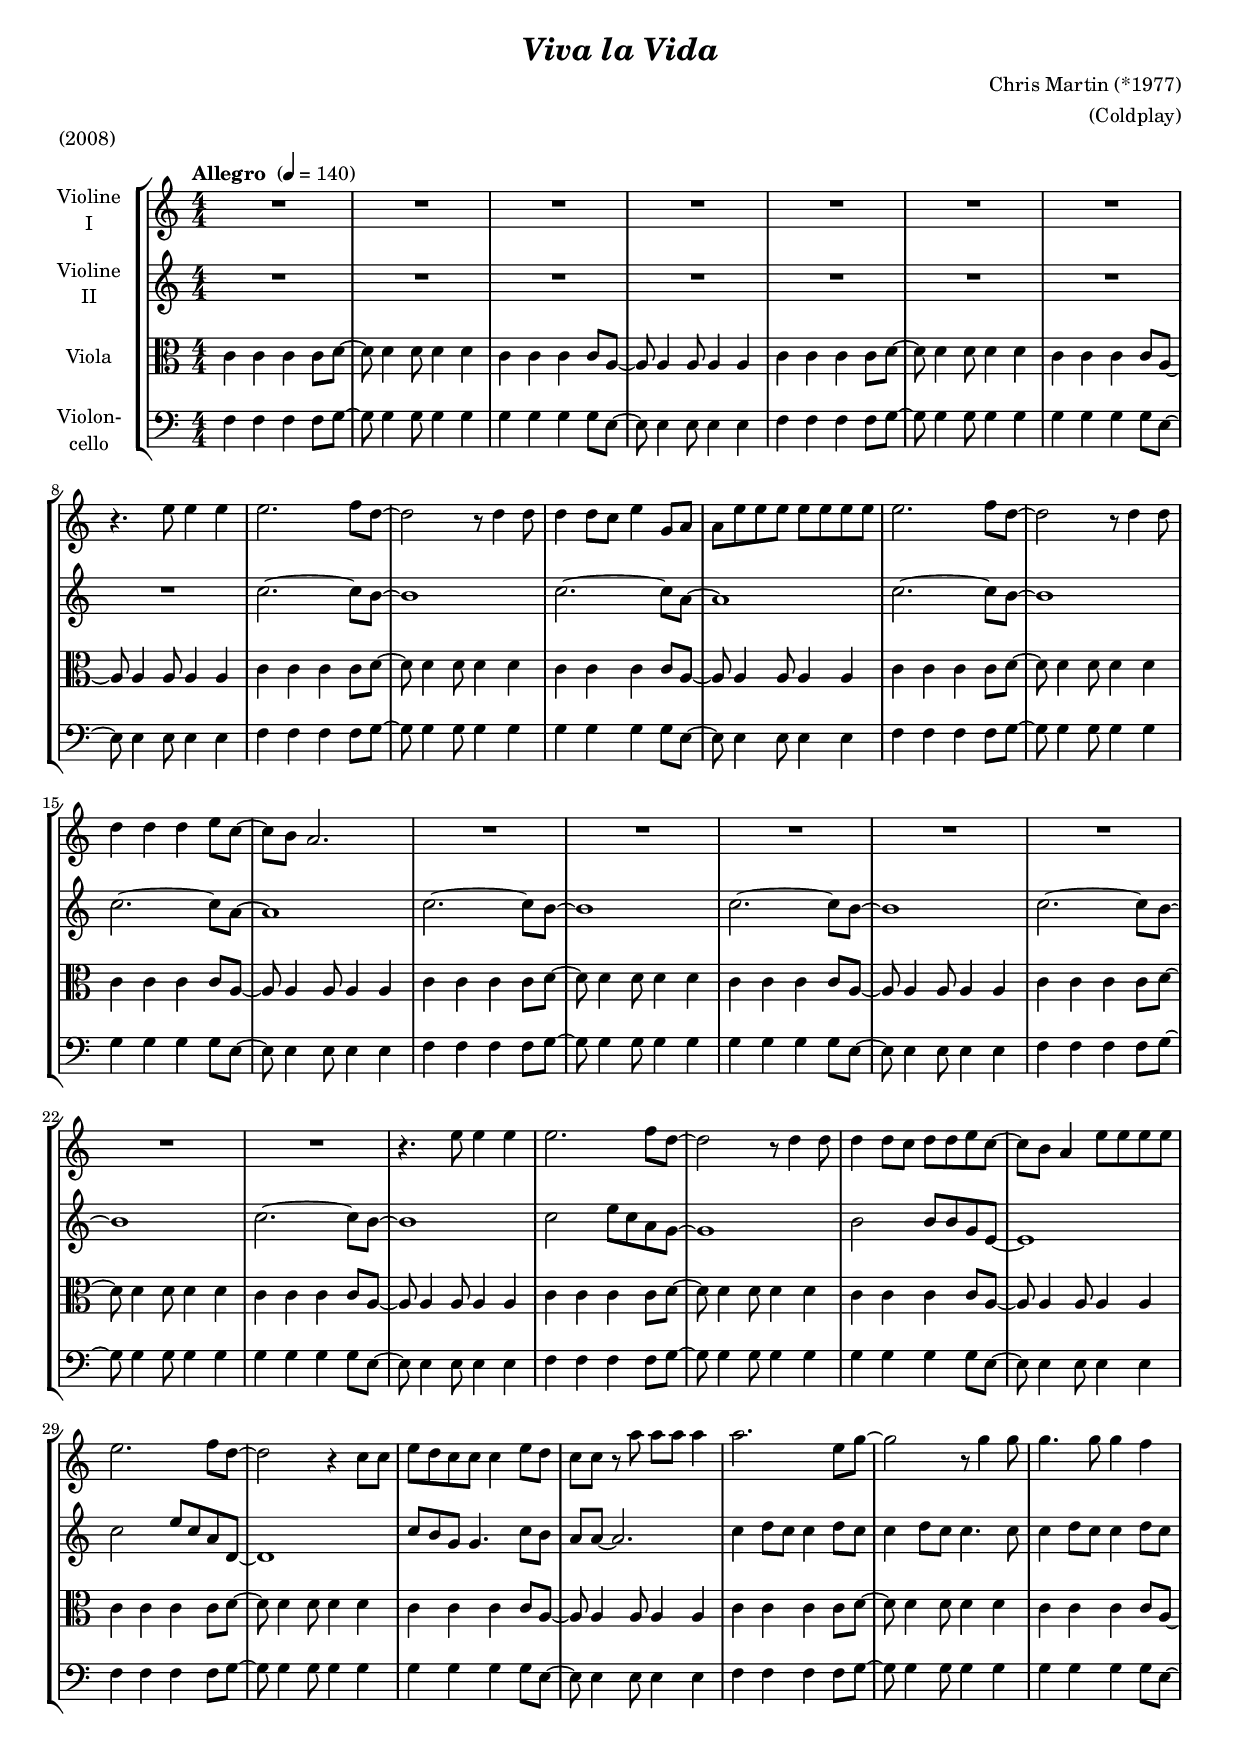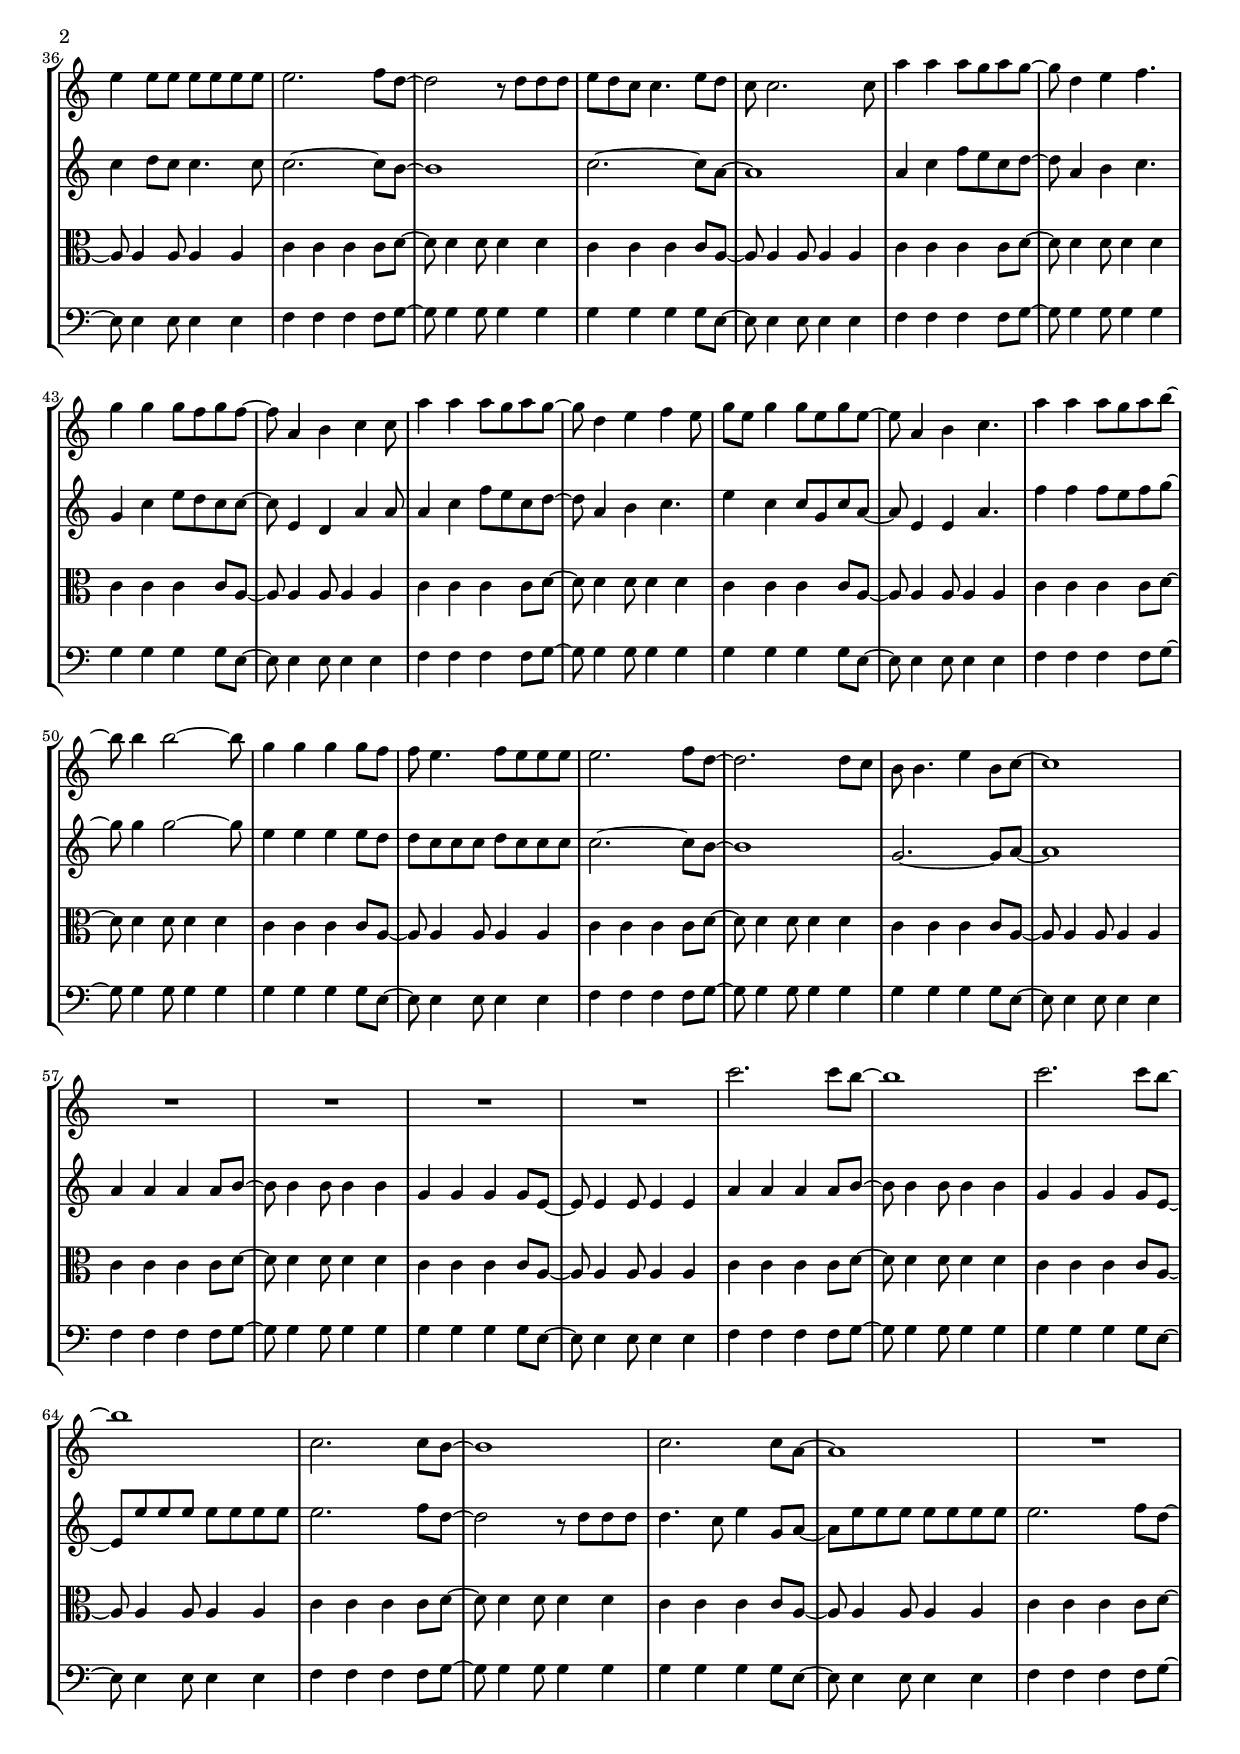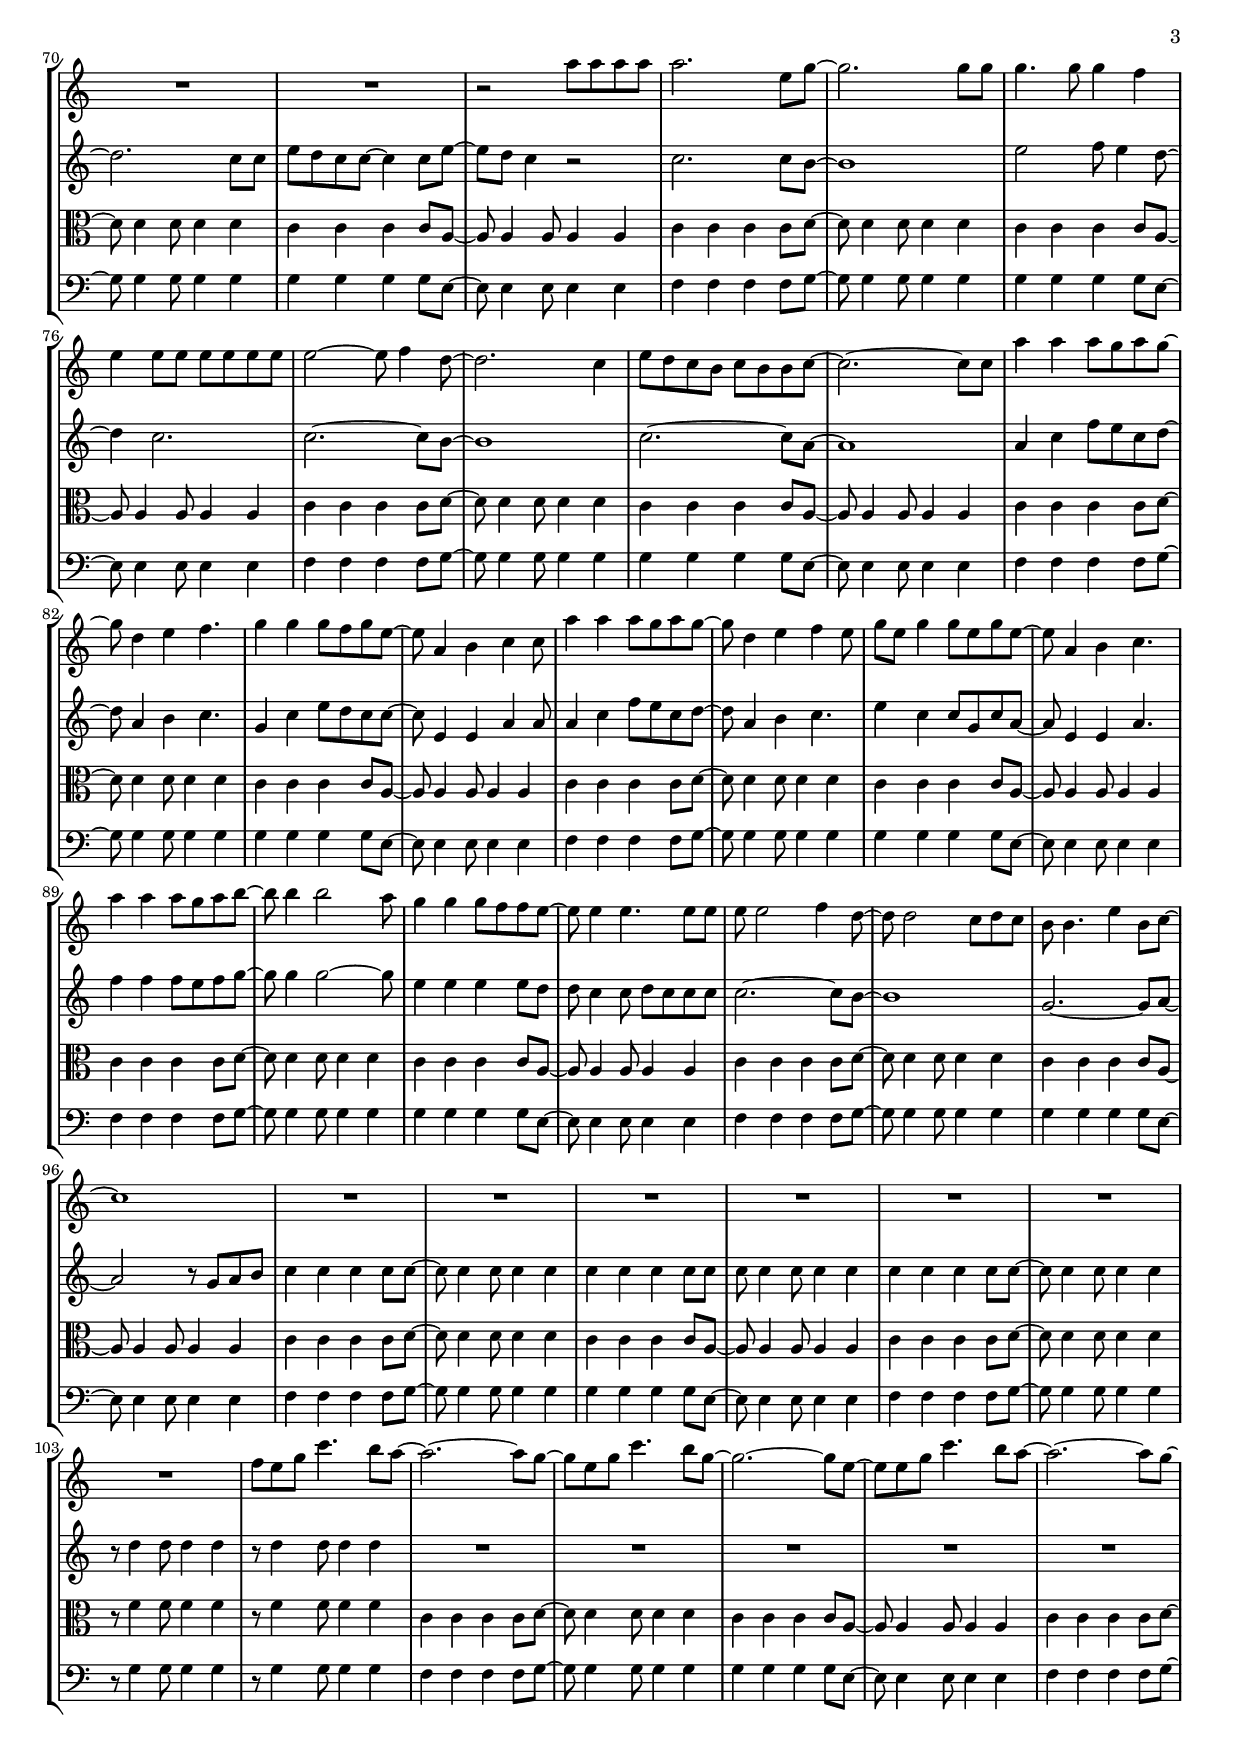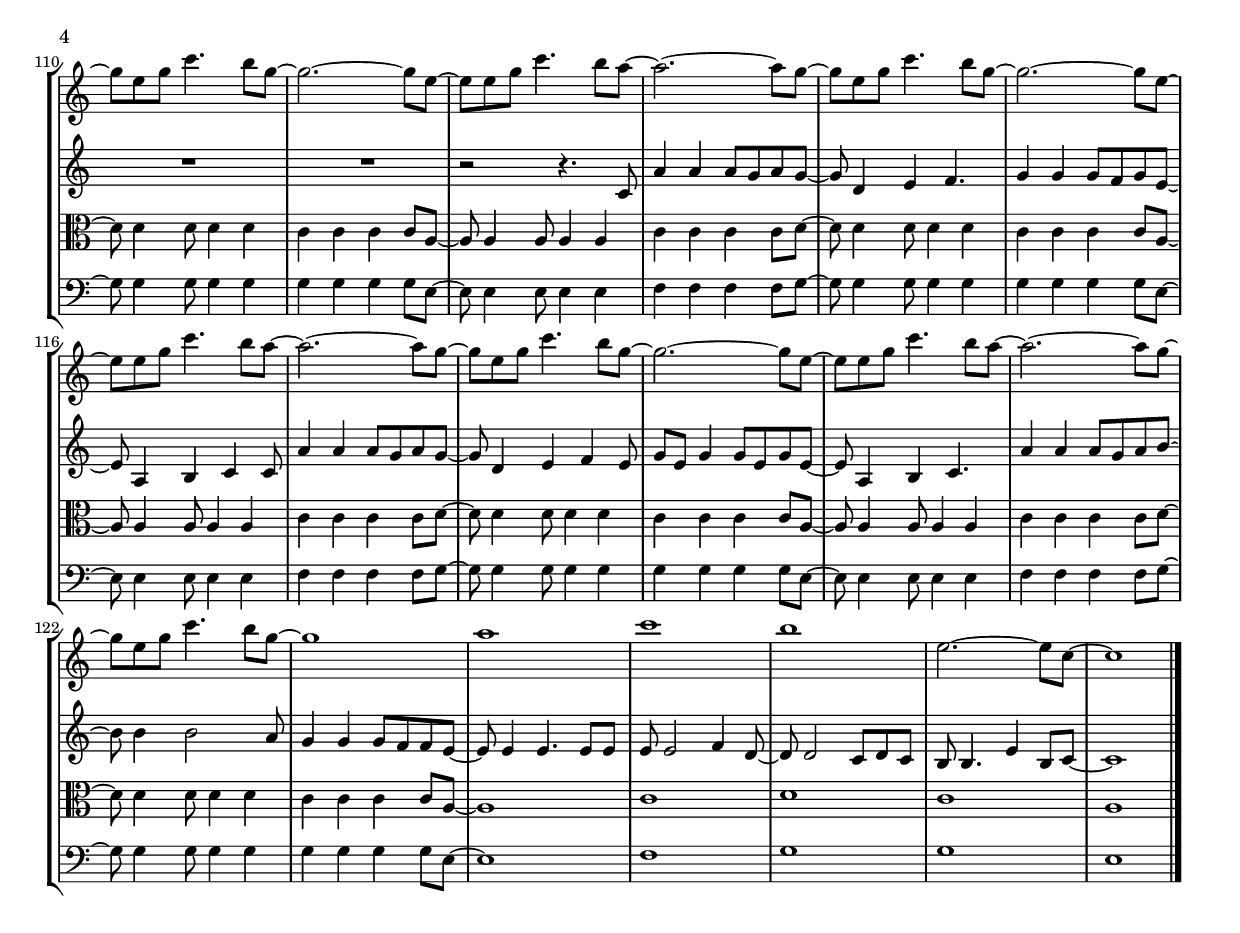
\version "2.14.2"
\include "deutsch.ly"

#(set-global-staff-size 17.1)

\header {
  title     = \markup \bold \italic "Viva la Vida"
  composer  = "Chris Martin (*1977)"
  arranger  = "(Coldplay)"
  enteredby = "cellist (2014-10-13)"
  piece     = "(2008)"
}

voiceconsts = {
  \key c \major
  \time 4/4
  \tempo "Allegro " 4=140
  \numericTimeSignature
  \compressFullBarRests
}

mihi = "clarinet"
mist = "string ensemble 1"
milo = "drawbar organ"
%milo = "trombone"
mikl = "acoustic grand"

arco = \markup \bold \italic "arco"
pizz = \markup \bold \italic "pizz."
simi = \markup \italic "simile"

va = \relative c'' {
   \voiceconsts

   R1*7
   r4. e8 e4 e
   e2. f8 d~
   d2 r8 d4 d8
   d4 d8 c e4 g,8 a
   a e' e e e e e e

   e2. f8 d~
   d2 r8 d4 d8
   d4 d d e8 c~
   c h a2.
   R1*7
   r4. e'8 e4 e
   e2. f8 d~
   d2 r8 d4 d8
   d4 d8 c d d e c~

   c h a4 e'8 e e e
   e2. f8 d~
   d2 r4 c8 c
   e d c c c4 e8 d
   c c r a' a a a4
   a2. e8 g~
   g2 r8 g4 g8
   g4. g8 g4 f

   e e8 e e e e e
   e2. f8 d~
   d2 r8 d d d
   e d c c4. e8 d
   c c2. c8
   a'4 a a8 g a g~
   g d4 e f4.

   g4 g g8 f g f~
   f a,4 h c c8
   a'4 a a8 g a g~
   g d4 e f e8
   g e g4 g8 e g e~
   e a,4 h c4.
   a'4 a a8 g a h~

   h h4 h2~ h8
   g4 g g g8 f
   f e4. f8 e e e
   e2. f8 d~
   d2. d8 c
   h h4. e4 h8 c~
   c1
   R1*4
   c'2. c8 h~
   h1

   c2. c8 h~
   h1
   c,2. c8 h~
   h1
   c2. c8 a~
   a1
   R1*3
   r2 a'8 a a a
   a2. e8 g~
   g2. g8 g
   g4. g8 g4 f

   e e8 e e e e e
   e2~ e8 f4 d8~
   d2. c4
   e8 d c h c h h c~
   c2.~ c8 c
   a'4 a a8 g a g~
   g d4 e f4.

   g4 g g8 f g e~
   e a,4 h c c8
   a'4 a a8 g a g~
   g d4 e f e8
   g e g4 g8 e g e~
   e a,4 h c4.
   a'4 a a8 g a h~

   h h4 h2 a8
   g4 g g8 f f e~
   e e4 e4. e8 e
   e e2 f4 d8~
   d d2 c8 d c
   h h4. e4 h8 c~
   c1
   R1*7

   f8 e g c4. h8 a~
   a2.~ a8 g~
   g e g c4. h8 g~
   g2.~ g8 e~
   e e g c4. h8 a~
   a2.~ a8 g~
   g e g c4. h8 g~
   g2.~ g8 e~

   e e g c4. h8 a~
   a2.~ a8 g~
   g e g c4. h8 g~
   g2.~ g8 e~
   e e g c4. h8 a~
   a2.~ a8 g~
   g e g c4. h8 g~
   g2.~ g8 e~

   e e g c4. h8 a~
   a2.~ a8 g~
   g e g c4. h8 g~
   g1
   a
   c
   h
   e,2.~ e8 c~
   c1 \bar "|."
}

vb = \relative c'' {
   \voiceconsts

   R1*8
   c2.~ c8 h~
   h1
   c2.~ c8 a~
   a1
   c2.~ c8 h~
   h1
   c2.~ c8 a~
   a1
   
   c2.~ c8 h~
   h1
   c2.~ c8 h~
   h1
   c2.~ c8 h~
   h1
   c2.~ c8 h~
   h1
   c2 e8 c a g~
   g1
   h2 h8 h g e~
   e1

   c'2 e8 c a d,~
   d1
   c'8 h g g4. c8 h
   a a~ a2.
   c4 d8 c c4 d8 c
   c4 d8 c c4. c8
   c4 d8 c c4 d8 c
   c4 d8 c c4. c8

   c2.~ c8 h~
   h1
   c2.~ c8 a~
   a1
   a4 c f8 e c d~
   d a4 h c4.
   g4 c e8 d c c~
   c e,4 d a' a8
   a4 c f8 e c d~

   d a4 h c4.
   e4 c4 c8 g c a~
   a e4 e a4.
   f'4 f f8 e f g~
   g g4 g2~ g8
   e4 e e e8 d
   d c c c d c c c

   c2.~ c8 h~
   h1
   g2.~ g8 a~
   a1
   a4 a a a8 h~
   h h4 h8 h4 h
   g g g g8 e~
   e e4 e8 e4 e
   a a a a8 h~

   h h4 h8 h4 h
   g g g g8 e~
   e e' e e e e e e
   e2. f8 d~
   d2 r8 d d d
   d4. c8 e4 g,8 a~
   a e' e e e e e e

   e2. f8 d~
   d2. c8 c
   e d c c~ c4 c8 e~
   e d c4 r2
   c2. c8 h~
   h1
   e2 f8 e4 d8~
   d4 c2.
   c~ c8 h~
   h1

   c2.~ c8 a~
   a1
   a4 c f8 e c d~
   d a4 h c4.
   g4 c e8 d c c~
   c e,4 e a a8
   a4 c f8 e c d~
   d a4 h c4.

   e4 c c8 g c a~
   a e4 e a4.
   f'4 f f8 e f g~
   g g4 g2~ g8
   e4 e e e8 d
   d c4 c8 d c c c
   c2.~ c8 h~
   h1

   g2.~ g8 a~
   a2 r8 g a h
   c4 c c c8 c~
   c c4 c8 c4 c
   c c c c8 c
   c8 c4 c8 c4 c
   c c c c8 c~
   c c4 c8 c4 c

   r8 d4 d8 d4 d
   r8 d4 d8 d4 d
   R1*7
   r2 r4. c,8
   a'4 a a8 g a g~
   g d4 e f4.
   g4 g g8 f g e~
   e a,4 h c c8

   a'4 a a8 g a g~
   g d4 e f e8
   g e g4 g8 e g e~
   e a,4 h c4.
   a'4 a a8 g a h~
   h h4 h2 a8
   g4 g g8 f f e~

   e e4 e4. e8 e
   e e2 f4 d8~
   d d2 c8 d c
   h h4. e4 h8 c~
   c1 \bar "|."
}

vc = \relative c'' {
   \voiceconsts
   \clef "alto"

   \repeat unfold 25 {
     c4 c c c8 d~
     d d4 d8 d4 d
     c c c c8 a~
     a a4 a8 a4 a
   }
   c c c c8 d~
   d d4 d8 d4 d
   r8 f4 f8 f4 f
   r8 f4 f8 f4 f

   \repeat unfold 4 {
     c4 c c c8 d~
     d d4 d8 d4 d
     c c c c8 a~
     a a4 a8 a4 a
   }
   c c c c8 d~
   d d4 d8 d4 d
   c c c c8 a~
   a1
   c
   d
   c
   a \bar "|."   
}

vd = \relative c' {
   \voiceconsts
   \clef "bass"

   \repeat unfold 25 {
     f4 f f f8 g~
     g g4 g8 g4 g
     g g g g8 e~
     e e4 e8 e4 e
   }
   f4 f f f8 g~
   g g4 g8 g4 g
   r8 g4 g8 g4 g
   r8 g4 g8 g4 g

   \repeat unfold 4 {
     f f f f8 g~
     g g4 g8 g4 g
     g g g g8 e~
     e e4 e8 e4 e
   }
   f f f f8 g~
   g g4 g8 g4 g
   g g g g8 e~
   e1
   f
   g

   g
   e \bar "|."
}


music = \new StaffGroup <<
      \new Staff {
        \set Staff.midiInstrument = \mist
        \set Staff.instrumentName = \markup \center-column { "Violine" "I" }
        \transpose c c { \va }
      }

      \new Staff {
        \set Staff.midiInstrument = \mist
        \set Staff.instrumentName = \markup \center-column { "Violine" "II" }
        \transpose c c { \vb }
      }

      \new Staff {
        \set Staff.midiInstrument = \mist
        \set Staff.instrumentName = \markup \center-column { "Viola" }
        \transpose c c, { \vc }
      }

      \new Staff {
        \set Staff.midiInstrument = \milo
        \set Staff.instrumentName = \markup \center-column { "Violon-" "cello" }
        \transpose c c, { \vd }
      }
>>

\book {
  \score {
   \music
    \layout {}
  }

  \score {
    \unfoldRepeats \music

    \midi {
      \context {
        \Score
      }
    }
  }
}
